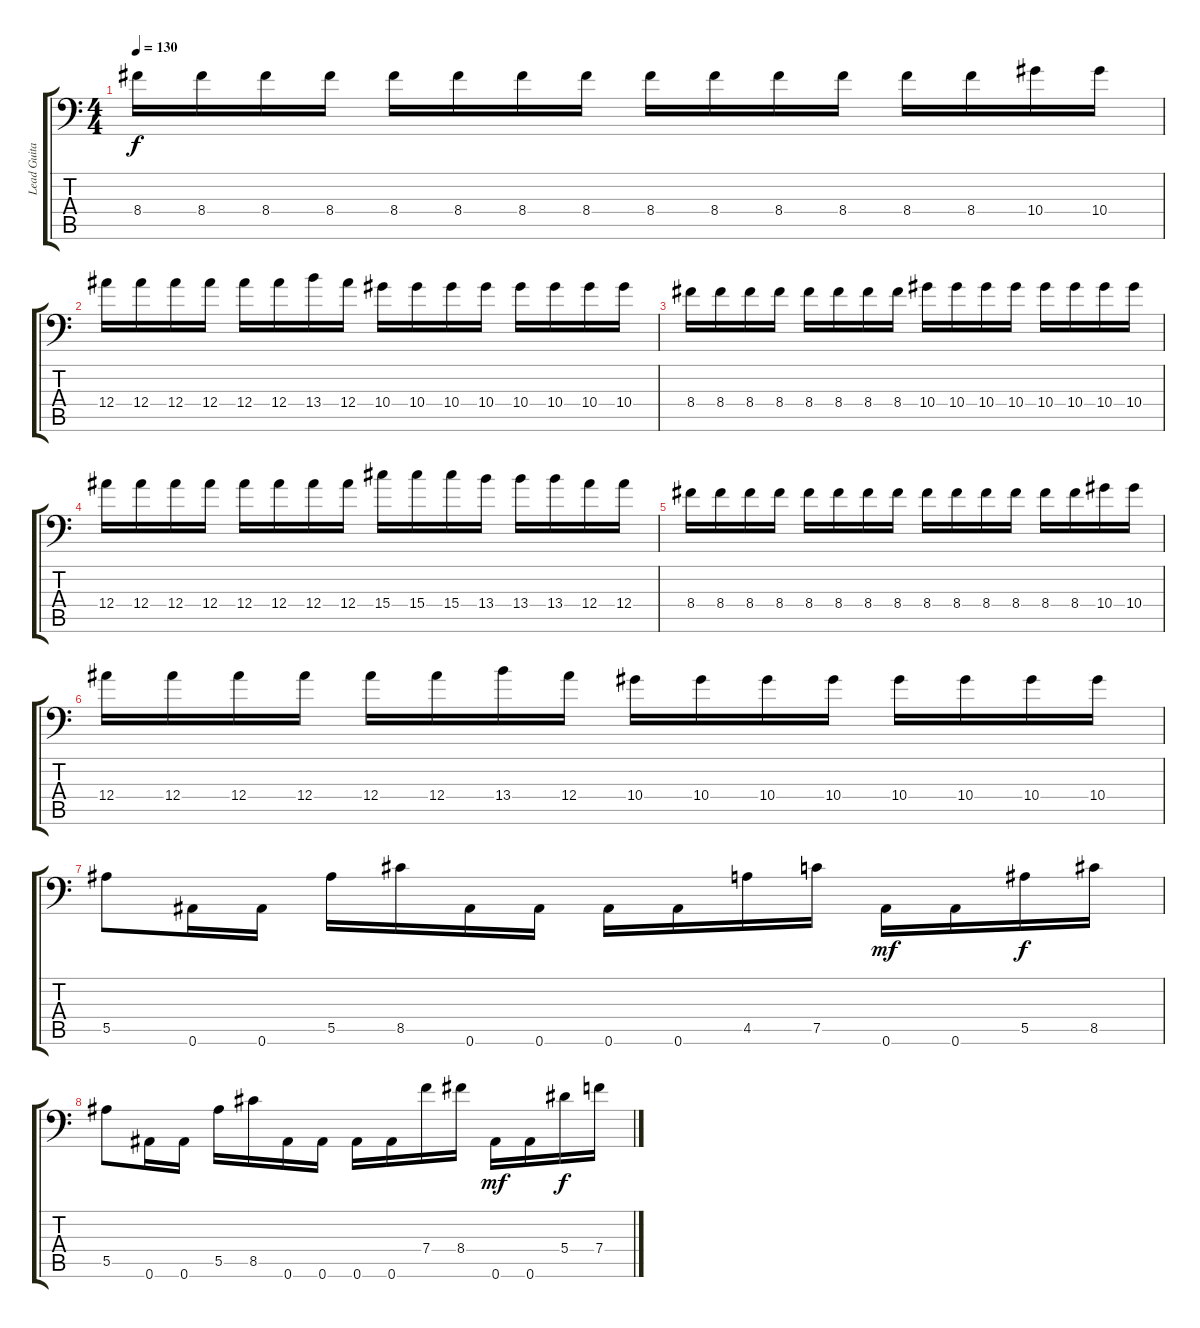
\track ("Lead Guitar" "Lead Guita") {instrument distortionguitar}
\staff {score tabs}
\tuning (C4 G3 Eb3 Bb2 F2 Bb1) {hide}
\ts (4 4)
\tempo 130
\clef f4
\ks c
8.4.16{dy f} 8.4.16 8.4.16 8.4.16 8.4.16 8.4.16 8.4.16 8.4.16 8.4.16 8.4.16 8.4.16 8.4.16 8.4.16 8.4.16 10.4.16 10.4.16 |
12.4.16 12.4.16 12.4.16 12.4.16 12.4.16 12.4.16 13.4.16 12.4.16 10.4.16 10.4.16 10.4.16 10.4.16 10.4.16 10.4.16 10.4.16 10.4.16 |
8.4.16 8.4.16 8.4.16 8.4.16 8.4.16 8.4.16 8.4.16 8.4.16 10.4.16 10.4.16 10.4.16 10.4.16 10.4.16 10.4.16 10.4.16 10.4.16 |
12.4.16 12.4.16 12.4.16 12.4.16 12.4.16 12.4.16 12.4.16 12.4.16 15.4.16 15.4.16 15.4.16 13.4.16 13.4.16 13.4.16 12.4.16 12.4.16 |
8.4.16 8.4.16 8.4.16 8.4.16 8.4.16 8.4.16 8.4.16 8.4.16 8.4.16 8.4.16 8.4.16 8.4.16 8.4.16 8.4.16 10.4.16 10.4.16 |
12.4.16 12.4.16 12.4.16 12.4.16 12.4.16 12.4.16 13.4.16 12.4.16 10.4.16 10.4.16 10.4.16 10.4.16 10.4.16 10.4.16 10.4.16 10.4.16 |
5.5.8 0.6.16 0.6.16 5.5.16 8.5.16 0.6.16 0.6.16 0.6.16 0.6.16 4.5.16 7.5.16 0.6.16{dy mf} 0.6.16 5.5.16{dy f} 8.5.16 |
5.5.8 0.6.16 0.6.16 5.5.16 8.5.16 0.6.16 0.6.16 0.6.16 0.6.16 7.4.16 8.4.16 0.6.16{dy mf} 0.6.16 5.4.16{dy f} 7.4.16
